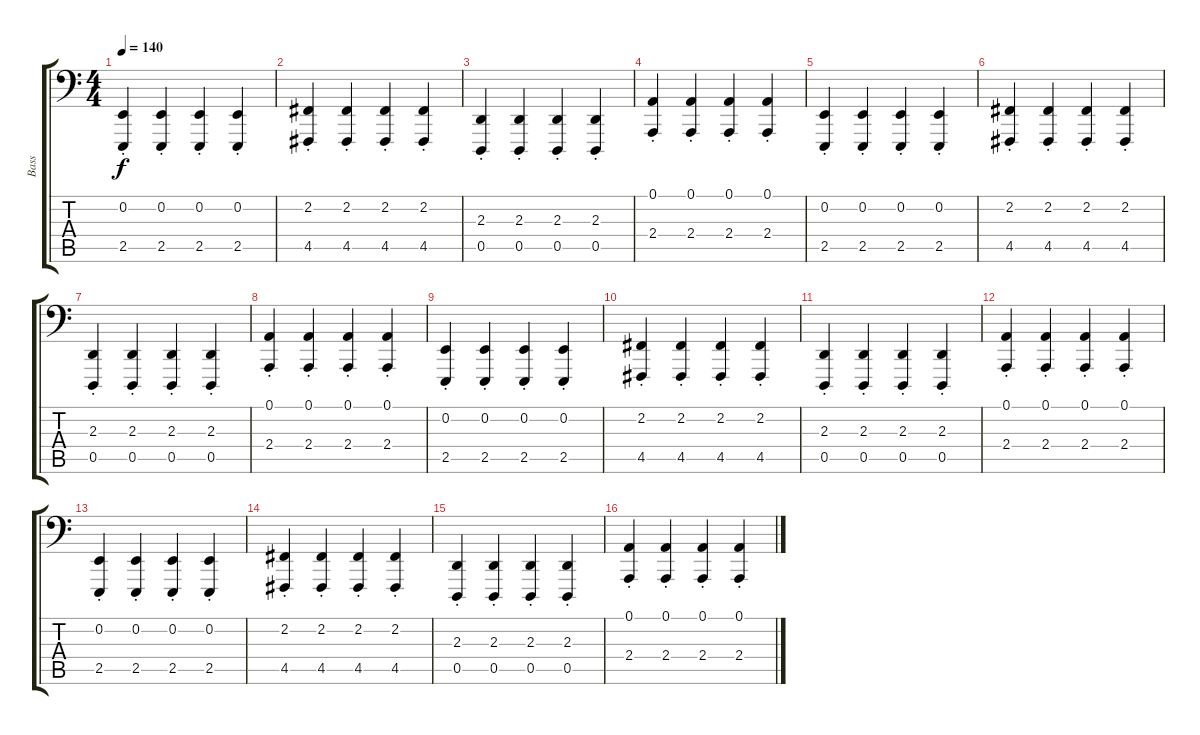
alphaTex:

\track ("Bass" "Bass") {instrument lead8bassandlead}
\staff {score tabs}
\tuning (A2 E2 C2 G1 D1 A0) {hide}
\ts (4 4)
\tempo 140
\clef f4
\ks c
(0.2 2.5{st}).4{dy f} (0.2 2.5{st}).4 (0.2 2.5{st}).4 (0.2 2.5{st}).4 |
(2.2 4.5{st}).4 (2.2 4.5{st}).4 (2.2 4.5{st}).4 (2.2 4.5{st}).4 |
(2.3 0.5{st}).4 (2.3 0.5{st}).4 (2.3 0.5{st}).4 (2.3 0.5{st}).4 |
(0.1 2.4{st}).4 (0.1 2.4{st}).4 (0.1 2.4{st}).4 (0.1 2.4{st}).4 |
(0.2 2.5{st}).4 (0.2 2.5{st}).4 (0.2 2.5{st}).4 (0.2 2.5{st}).4 |
(2.2 4.5{st}).4 (2.2 4.5{st}).4 (2.2 4.5{st}).4 (2.2 4.5{st}).4 |
(2.3 0.5{st}).4 (2.3 0.5{st}).4 (2.3 0.5{st}).4 (2.3 0.5{st}).4 |
(0.1 2.4{st}).4 (0.1 2.4{st}).4 (0.1 2.4{st}).4 (0.1 2.4{st}).4 |
(0.2 2.5{st}).4 (0.2 2.5{st}).4 (0.2 2.5{st}).4 (0.2 2.5{st}).4 |
(2.2 4.5{st}).4 (2.2 4.5{st}).4 (2.2 4.5{st}).4 (2.2 4.5{st}).4 |
(2.3 0.5{st}).4 (2.3 0.5{st}).4 (2.3 0.5{st}).4 (2.3 0.5{st}).4 |
(0.1 2.4{st}).4 (0.1 2.4{st}).4 (0.1 2.4{st}).4 (0.1 2.4{st}).4 |
(0.2 2.5{st}).4 (0.2 2.5{st}).4 (0.2 2.5{st}).4 (0.2 2.5{st}).4 |
(2.2 4.5{st}).4 (2.2 4.5{st}).4 (2.2 4.5{st}).4 (2.2 4.5{st}).4 |
(2.3 0.5{st}).4 (2.3 0.5{st}).4 (2.3 0.5{st}).4 (2.3 0.5{st}).4 |
(0.1 2.4{st}).4 (0.1 2.4{st}).4 (0.1 2.4{st}).4 (0.1 2.4{st}).4
